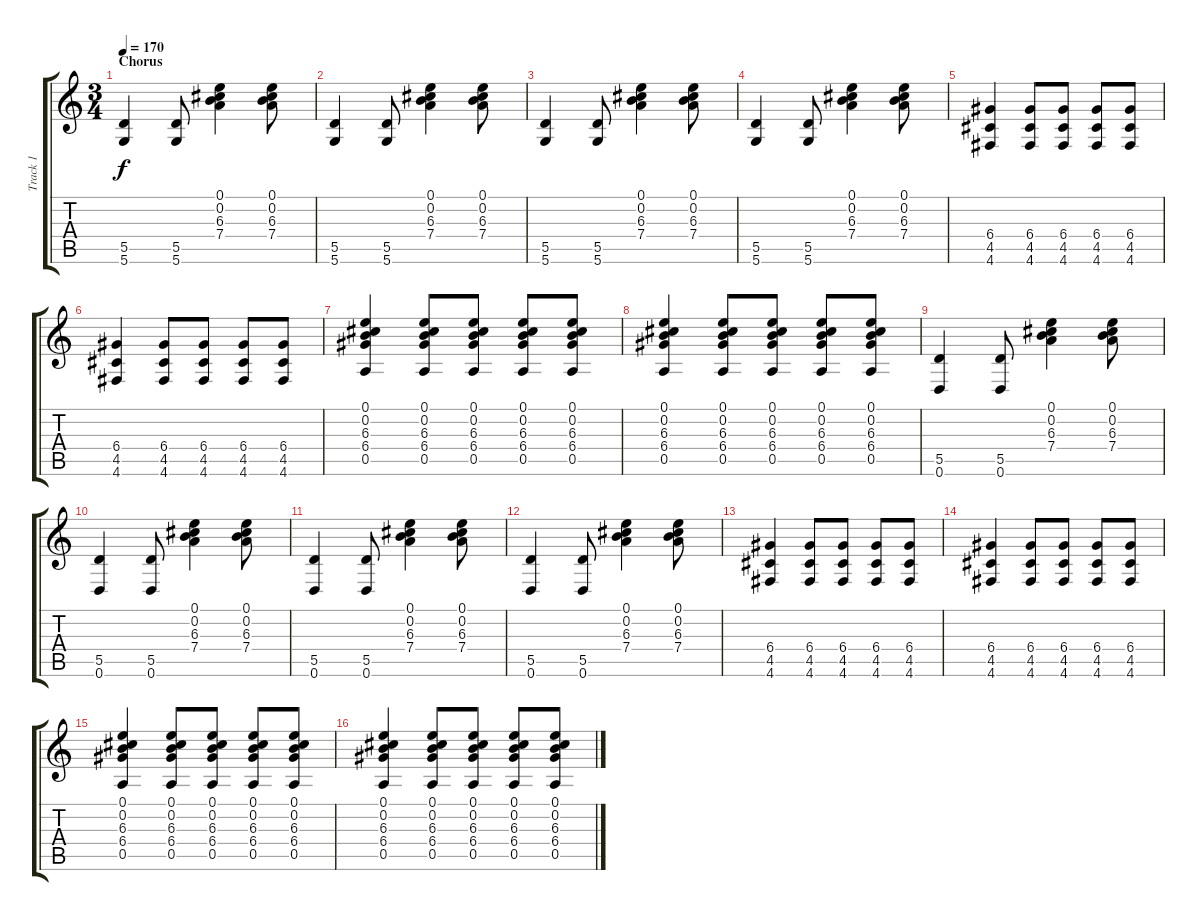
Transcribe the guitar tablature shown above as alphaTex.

\track ("Track 1" "Track 1") {instrument distortionguitar}
\staff {score tabs}
\tuning (E4 B3 G3 D3 A2 D2) {hide}
\ts (3 4)
\section ("" "Chorus")
\tempo 170
\clef g2
\ks c
(5.5 5.6).4{dy f} (5.5 5.6).8 (0.1 0.2 6.3 7.4).4 (0.1 0.2 6.3 7.4).8 |
(5.5 5.6).4 (5.5 5.6).8 (0.1 0.2 6.3 7.4).4 (0.1 0.2 6.3 7.4).8 |
(5.5 5.6).4 (5.5 5.6).8 (0.1 0.2 6.3 7.4).4 (0.1 0.2 6.3 7.4).8 |
(5.5 5.6).4 (5.5 5.6).8 (0.1 0.2 6.3 7.4).4 (0.1 0.2 6.3 7.4).8 |
(6.4 4.5 4.6).4 (6.4 4.5 4.6).8 (6.4 4.5 4.6).8 (6.4 4.5 4.6).8 (6.4 4.5 4.6).8 |
(6.4 4.5 4.6).4 (6.4 4.5 4.6).8 (6.4 4.5 4.6).8 (6.4 4.5 4.6).8 (6.4 4.5 4.6).8 |
(0.1 0.2 6.3 6.4 0.5).4 (0.1 0.2 6.3 6.4 0.5).8 (0.1 0.2 6.3 6.4 0.5).8 (0.1 0.2 6.3 6.4 0.5).8 (0.1 0.2 6.3 6.4 0.5).8 |
(0.1 0.2 6.3 6.4 0.5).4 (0.1 0.2 6.3 6.4 0.5).8 (0.1 0.2 6.3 6.4 0.5).8 (0.1 0.2 6.3 6.4 0.5).8 (0.1 0.2 6.3 6.4 0.5).8 |
(5.5 0.6).4 (5.5 0.6).8 (0.1 0.2 6.3 7.4).4 (0.1 0.2 6.3 7.4).8 |
(5.5 0.6).4 (5.5 0.6).8 (0.1 0.2 6.3 7.4).4 (0.1 0.2 6.3 7.4).8 |
(5.5 0.6).4 (5.5 0.6).8 (0.1 0.2 6.3 7.4).4 (0.1 0.2 6.3 7.4).8 |
(5.5 0.6).4 (5.5 0.6).8 (0.1 0.2 6.3 7.4).4 (0.1 0.2 6.3 7.4).8 |
(6.4 4.5 4.6).4 (6.4 4.5 4.6).8 (6.4 4.5 4.6).8 (6.4 4.5 4.6).8 (6.4 4.5 4.6).8 |
(6.4 4.5 4.6).4 (6.4 4.5 4.6).8 (6.4 4.5 4.6).8 (6.4 4.5 4.6).8 (6.4 4.5 4.6).8 |
(0.1 0.2 6.3 6.4 0.5).4 (0.1 0.2 6.3 6.4 0.5).8 (0.1 0.2 6.3 6.4 0.5).8 (0.1 0.2 6.3 6.4 0.5).8 (0.1 0.2 6.3 6.4 0.5).8 |
(0.1 0.2 6.3 6.4 0.5).4 (0.1 0.2 6.3 6.4 0.5).8 (0.1 0.2 6.3 6.4 0.5).8 (0.1 0.2 6.3 6.4 0.5).8 (0.1 0.2 6.3 6.4 0.5).8
